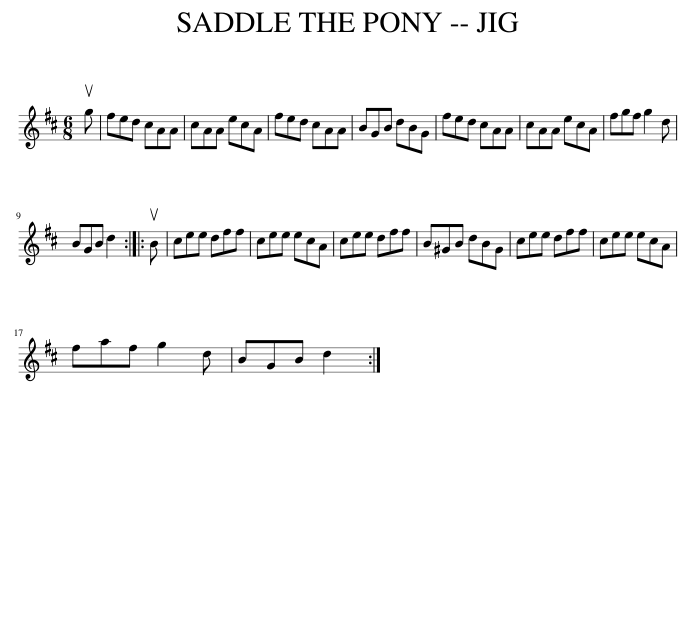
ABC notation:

X:1
L:1/8
M:6/8
I:linebreak $
K:D
V:1 treble
V:1
 ug | fed cAA | cAA ecA | fed cAA | BGB dBG | %5
 fed cAA | cAA ecA | fgf g2 d |$ BGB d2 :: uB | %10
 cee dff | cee ecA | cee dff | B^GB dBG | cee dff | %15
 cee ecA |$ faf g2 d | BGB d2 :| %18
